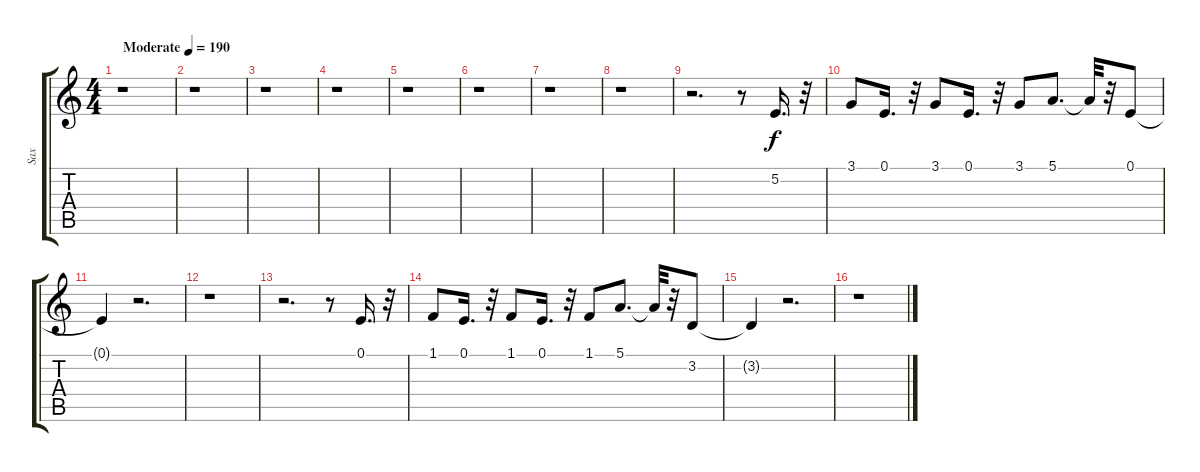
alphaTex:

\track ("Sax" "Sax") {instrument tenorsax}
\staff {score tabs}
\tuning (E4 B3 G3 D3 A2 E2) {hide}
\ts (4 4)
\tempo (190 "Moderate")
\clef g2
\ks c
r.1{dy f instrument tenorsax} |
r.1 |
r.1 |
r.1 |
r.1 |
r.1 |
r.1 |
r.1 |
r.2{d} r.8 5.2.16{d} r.32 |
3.1.8 0.1.16{d} r.32 3.1.8 0.1.16{d} r.32 3.1.8 5.1.8{d} 5.1{t}.32 r.32 0.1.8 |
0.1{t}.4 r.2{d} |
r.1 |
r.2{d} r.8 0.1.16{d} r.32 |
1.1.8 0.1.16{d} r.32 1.1.8 0.1.16{d} r.32 1.1.8 5.1.8{d} 5.1{t}.32 r.32 3.2.8 |
3.2{t}.4 r.2{d} |
r.1
